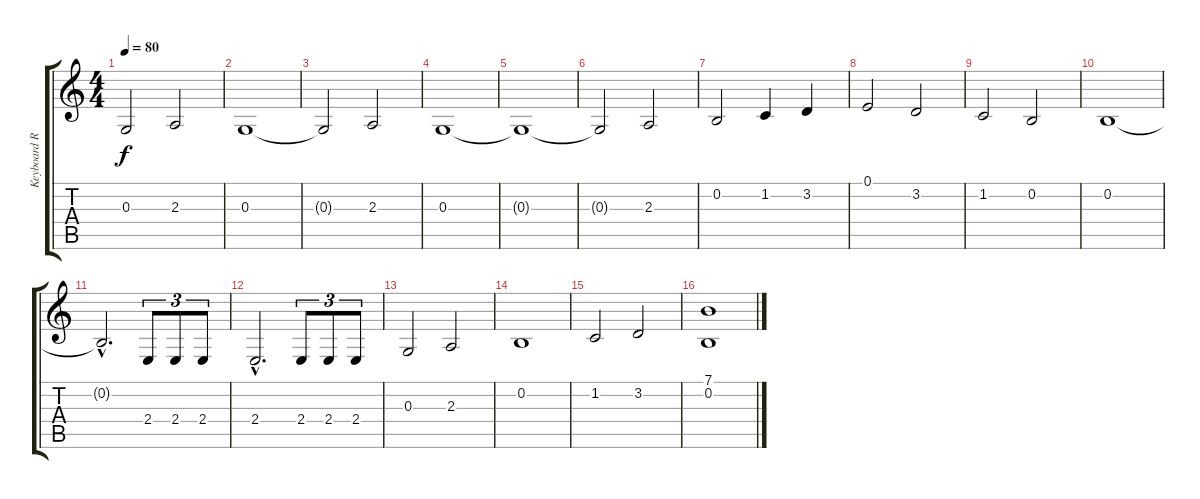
\track ("Keyboard Right" "Keyboard R") {instrument churchorgan}
\staff {score tabs}
\tuning (E4 B3 G3 D3 A2 E2) {hide}
\ts (4 4)
\tempo 80
\clef g2
\ks c
0.3{t}.2{dy f} 2.3.2 |
0.3.1 |
0.3{t}.2 2.3.2 |
0.3.1 |
0.3{t}.1 |
0.3{t}.2 2.3.2 |
0.2.2 1.2.4 3.2.4 |
0.1.2 3.2.2 |
1.2.2 0.2.2 |
0.2.1 |
0.2{hac t}.2{d} 2.4.8{tu (3 2)} 2.4.8{tu (3 2)} 2.4.8{tu (3 2)} |
2.4{hac}.2{d} 2.4.8{tu (3 2)} 2.4.8{tu (3 2)} 2.4.8{tu (3 2)} |
0.3.2 2.3.2 |
0.2.1 |
1.2.2 3.2.2 |
(7.1 0.2).1
